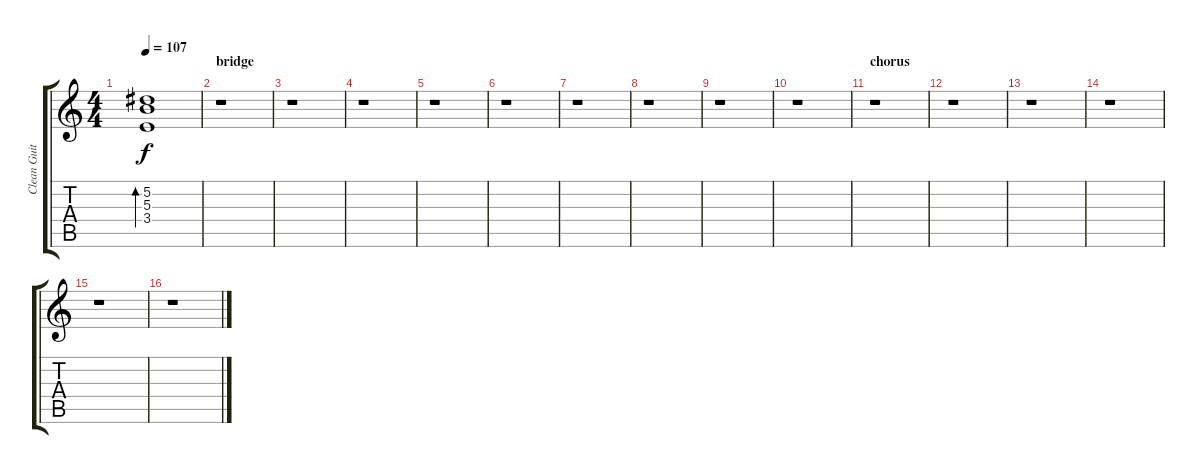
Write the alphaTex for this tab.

\track ("Clean Guitar" "Clean Guit") {instrument electricguitarclean}
\staff {score tabs}
\tuning (Eb4 Bb3 Gb3 Db3 Ab2 Eb2) {hide}
\ts (4 4)
\tempo 107
\clef g2
\ks c
(5.2 5.3 3.4).1{bd 120 dy f} |
\section ("" "bridge")
r.1 |
r.1 |
r.1 |
r.1 |
r.1 |
r.1 |
r.1 |
r.1 |
r.1 |
\section ("" "chorus")
r.1 |
r.1 |
r.1 |
r.1 |
r.1 |
r.1
